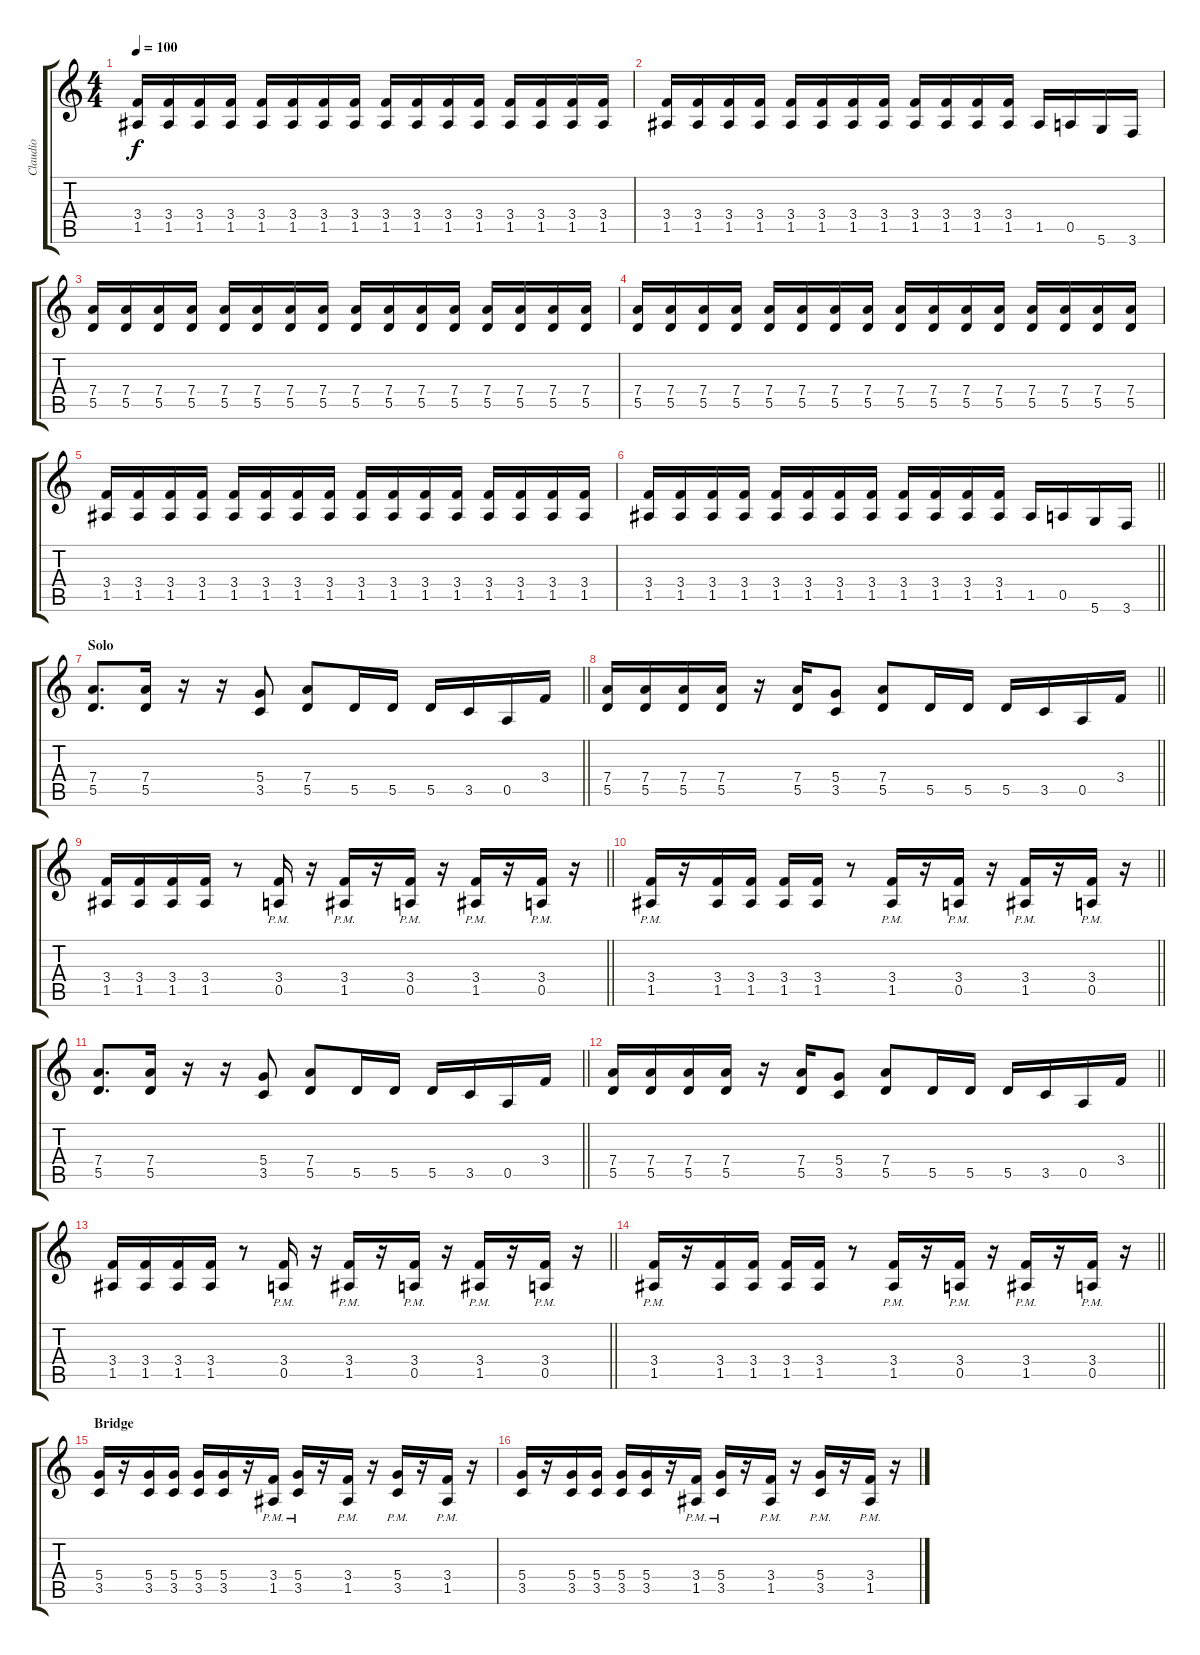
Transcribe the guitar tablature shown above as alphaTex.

\track ("Claudio" "Claudio") {instrument distortionguitar}
\staff {score tabs}
\tuning (E4 B3 G3 D3 A2 D2) {hide}
\ts (4 4)
\tempo 100
\clef g2
\ks c
(3.4 1.5).16{dy f} (3.4 1.5).16 (3.4 1.5).16 (3.4 1.5).16 (3.4 1.5).16 (3.4 1.5).16 (3.4 1.5).16 (3.4 1.5).16 (3.4 1.5).16 (3.4 1.5).16 (3.4 1.5).16 (3.4 1.5).16 (3.4 1.5).16 (3.4 1.5).16 (3.4 1.5).16 (3.4 1.5).16 |
(3.4 1.5).16 (3.4 1.5).16 (3.4 1.5).16 (3.4 1.5).16 (3.4 1.5).16 (3.4 1.5).16 (3.4 1.5).16 (3.4 1.5).16 (3.4 1.5).16 (3.4 1.5).16 (3.4 1.5).16 (3.4 1.5).16 1.5.16 0.5.16 5.6.16 3.6.16 |
(7.4 5.5).16 (7.4 5.5).16 (7.4 5.5).16 (7.4 5.5).16 (7.4 5.5).16 (7.4 5.5).16 (7.4 5.5).16 (7.4 5.5).16 (7.4 5.5).16 (7.4 5.5).16 (7.4 5.5).16 (7.4 5.5).16 (7.4 5.5).16 (7.4 5.5).16 (7.4 5.5).16 (7.4 5.5).16 |
(7.4 5.5).16 (7.4 5.5).16 (7.4 5.5).16 (7.4 5.5).16 (7.4 5.5).16 (7.4 5.5).16 (7.4 5.5).16 (7.4 5.5).16 (7.4 5.5).16 (7.4 5.5).16 (7.4 5.5).16 (7.4 5.5).16 (7.4 5.5).16 (7.4 5.5).16 (7.4 5.5).16 (7.4 5.5).16 |
(3.4 1.5).16 (3.4 1.5).16 (3.4 1.5).16 (3.4 1.5).16 (3.4 1.5).16 (3.4 1.5).16 (3.4 1.5).16 (3.4 1.5).16 (3.4 1.5).16 (3.4 1.5).16 (3.4 1.5).16 (3.4 1.5).16 (3.4 1.5).16 (3.4 1.5).16 (3.4 1.5).16 (3.4 1.5).16 |
\barLineRight lightlight
(3.4 1.5).16 (3.4 1.5).16 (3.4 1.5).16 (3.4 1.5).16 (3.4 1.5).16 (3.4 1.5).16 (3.4 1.5).16 (3.4 1.5).16 (3.4 1.5).16 (3.4 1.5).16 (3.4 1.5).16 (3.4 1.5).16 1.5.16 0.5.16 5.6.16 3.6.16 |
\section ("" "Solo")
\barLineRight lightlight
(7.4 5.5).8{d volume 13} (7.4 5.5).16 r.16 r.16 (5.4 3.5).8 (7.4 5.5).8 5.5.16 5.5.16 5.5.16 3.5.16 0.5.16 3.4.16 |
\barLineRight lightlight
(7.4 5.5).16 (7.4 5.5).16 (7.4 5.5).16 (7.4 5.5).16 r.16 (7.4 5.5).16 (5.4 3.5).8 (7.4 5.5).8 5.5.16 5.5.16 5.5.16 3.5.16 0.5.16 3.4.16 |
\barLineRight lightlight
(3.4 1.5).16 (3.4 1.5).16 (3.4 1.5).16 (3.4 1.5).16 r.8 (3.4{pm} 0.5{pm}).16 r.16 (3.4{pm} 1.5{pm}).16 r.16 (3.4{pm} 0.5{pm}).16 r.16 (3.4{pm} 1.5{pm}).16 r.16 (3.4{pm} 0.5{pm}).16 r.16 |
\barLineRight lightlight
(3.4{pm} 1.5{pm}).16 r.16 (3.4 1.5).16 (3.4 1.5).16 (3.4 1.5).16 (3.4 1.5).16 r.8 (3.4{pm} 1.5{pm}).16 r.16 (3.4{pm} 0.5{pm}).16 r.16 (3.4{pm} 1.5{pm}).16 r.16 (3.4{pm} 0.5{pm}).16 r.16 |
\barLineRight lightlight
(7.4 5.5).8{d} (7.4 5.5).16 r.16 r.16 (5.4 3.5).8 (7.4 5.5).8 5.5.16 5.5.16 5.5.16 3.5.16 0.5.16 3.4.16 |
\barLineRight lightlight
(7.4 5.5).16 (7.4 5.5).16 (7.4 5.5).16 (7.4 5.5).16 r.16 (7.4 5.5).16 (5.4 3.5).8 (7.4 5.5).8 5.5.16 5.5.16 5.5.16 3.5.16 0.5.16 3.4.16 |
\barLineRight lightlight
(3.4 1.5).16 (3.4 1.5).16 (3.4 1.5).16 (3.4 1.5).16 r.8 (3.4{pm} 0.5{pm}).16 r.16 (3.4{pm} 1.5{pm}).16 r.16 (3.4{pm} 0.5{pm}).16 r.16 (3.4{pm} 1.5{pm}).16 r.16 (3.4{pm} 0.5{pm}).16 r.16 |
\barLineRight lightlight
(3.4{pm} 1.5{pm}).16 r.16 (3.4 1.5).16 (3.4 1.5).16 (3.4 1.5).16 (3.4 1.5).16 r.8 (3.4{pm} 1.5{pm}).16 r.16 (3.4{pm} 0.5{pm}).16 r.16 (3.4{pm} 1.5{pm}).16 r.16 (3.4{pm} 0.5{pm}).16 r.16 |
\section ("" "Bridge")
(5.4 3.5).16 r.16 (5.4 3.5).16 (5.4 3.5).16 (5.4 3.5).16 (5.4 3.5).16 r.16 (3.4{pm} 1.5{pm}).16 (5.4{pm} 3.5{pm}).16 r.16 (3.4{pm} 1.5{pm}).16 r.16 (5.4{pm} 3.5{pm}).16 r.16 (3.4{pm} 1.5{pm}).16 r.16 |
(5.4 3.5).16 r.16 (5.4 3.5).16 (5.4 3.5).16 (5.4 3.5).16 (5.4 3.5).16 r.16 (3.4{pm} 1.5{pm}).16 (5.4{pm} 3.5{pm}).16 r.16 (3.4{pm} 1.5{pm}).16 r.16 (5.4{pm} 3.5{pm}).16 r.16 (3.4{pm} 1.5{pm}).16 r.16
